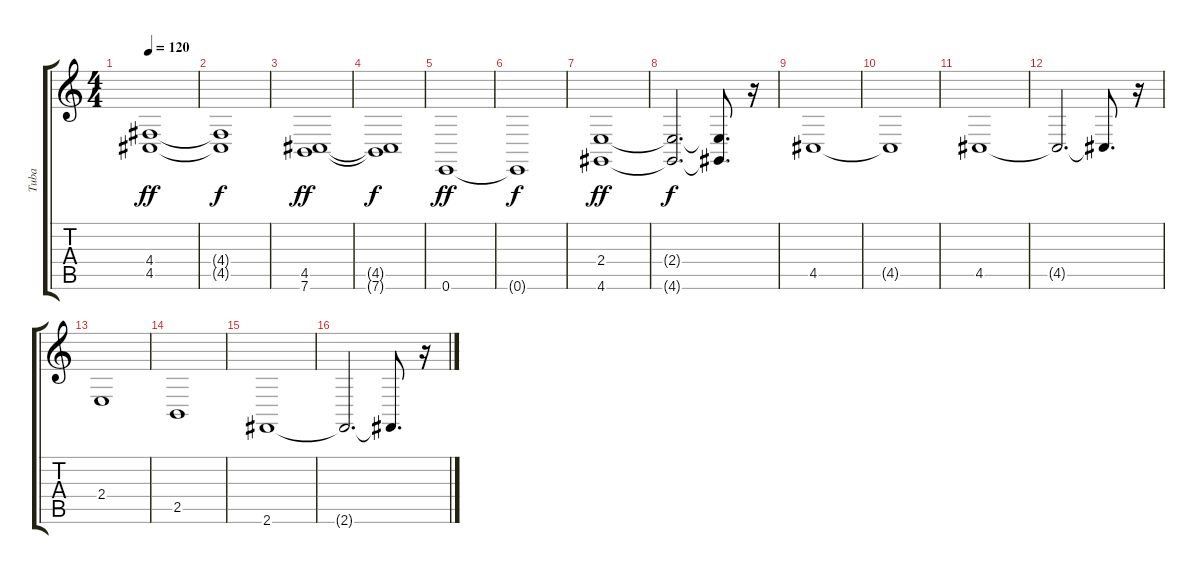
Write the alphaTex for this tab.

\track ("Tuba" "Tuba") {instrument tuba}
\staff {score tabs}
\tuning (E4 B3 G3 D3 A2 E2) {hide}
\ts (4 4)
\tempo 120
\clef g2
\ks c
(4.4 4.5).1{dy ff instrument tuba} |
(4.4{t} 4.5{t}).1{dy f} |
(4.5 7.6).1{dy ff} |
(4.5{t} 7.6{t}).1{dy f} |
0.6.1{dy ff} |
0.6{t}.1{dy f} |
(2.4 4.6).1{dy ff} |
(2.4{t} 4.6{t}).2{d dy f} (2.4{t} 4.6{t}).8{d} r.16 |
4.5.1 |
4.5{t}.1 |
4.5.1 |
4.5{t}.2{d} 4.5{t}.8{d} r.16 |
2.4.1 |
2.5.1 |
2.6.1 |
2.6{t}.2{d} 2.6{t}.8{d} r.16
